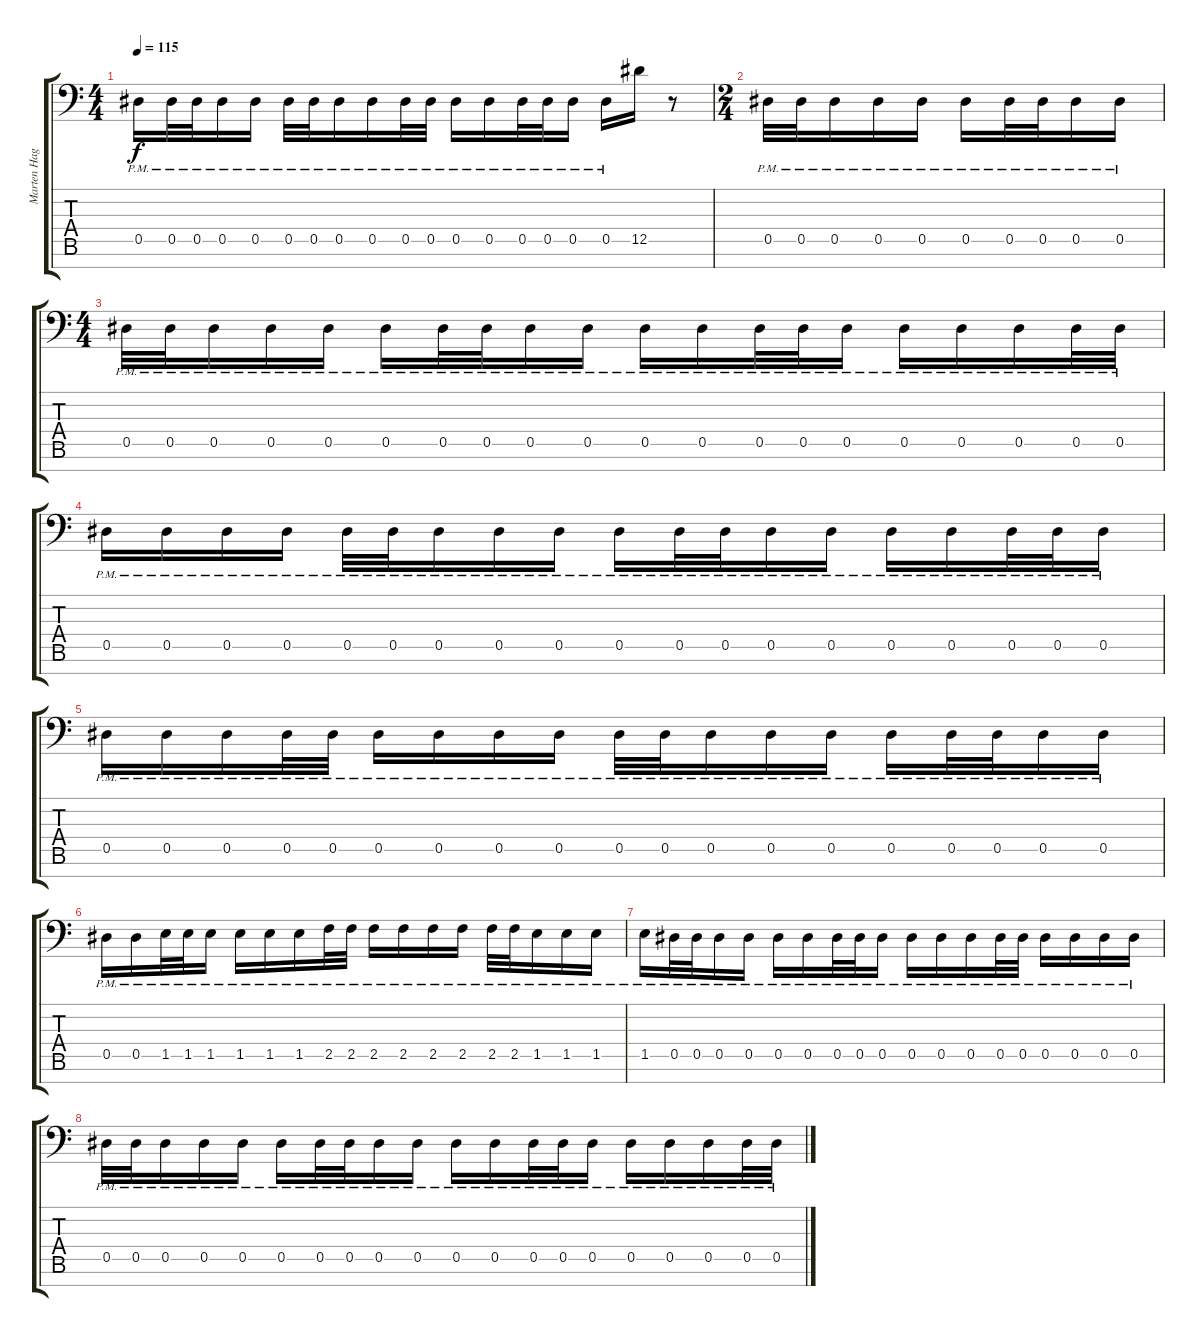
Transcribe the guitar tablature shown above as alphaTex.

\track ("Marten Hagstrom" "Marten Hag") {instrument distortionguitar}
\staff {score tabs}
\tuning (Bb3 Gb3 Db3 Ab2 Eb2 Bb1 F1) {hide}
\ts (4 4)
\tempo 115
\clef f4
\ks c
0.5{pm}.16{dy f} 0.5{pm}.32 0.5{pm}.32 0.5{pm}.16 0.5{pm}.16 0.5{pm}.32 0.5{pm}.32 0.5{pm}.16 0.5{pm}.16 0.5{pm}.32 0.5{pm}.32 0.5{pm}.16 0.5{pm}.16 0.5{pm}.32 0.5{pm}.32 0.5{pm}.16 0.5{pm}.16 12.5.16 r.8 |
\ts (2 4)
0.5{pm}.32 0.5{pm}.32 0.5{pm}.16 0.5{pm}.16 0.5{pm}.16 0.5{pm}.16 0.5{pm}.32 0.5{pm}.32 0.5{pm}.16 0.5{pm}.16 |
\ts (4 4)
0.5{pm}.32 0.5{pm}.32 0.5{pm}.16 0.5{pm}.16 0.5{pm}.16 0.5{pm}.16 0.5{pm}.32 0.5{pm}.32 0.5{pm}.16 0.5{pm}.16 0.5{pm}.16 0.5{pm}.16 0.5{pm}.32 0.5{pm}.32 0.5{pm}.16 0.5{pm}.16 0.5{pm}.16 0.5{pm}.16 0.5{pm}.32 0.5{pm}.32 |
0.5{pm}.16 0.5{pm}.16 0.5{pm}.16 0.5{pm}.16 0.5{pm}.32 0.5{pm}.32 0.5{pm}.16 0.5{pm}.16 0.5{pm}.16 0.5{pm}.16 0.5{pm}.32 0.5{pm}.32 0.5{pm}.16 0.5{pm}.16 0.5{pm}.16 0.5{pm}.16 0.5{pm}.32 0.5{pm}.32 0.5{pm}.16 |
0.5{pm}.16 0.5{pm}.16 0.5{pm}.16 0.5{pm}.32 0.5{pm}.32 0.5{pm}.16 0.5{pm}.16 0.5{pm}.16 0.5{pm}.16 0.5{pm}.32 0.5{pm}.32 0.5{pm}.16 0.5{pm}.16 0.5{pm}.16 0.5{pm}.16 0.5{pm}.32 0.5{pm}.32 0.5{pm}.16 0.5{pm}.16 |
0.5{pm}.16 0.5{pm}.16 1.5{pm}.32 1.5{pm}.32 1.5{pm}.16 1.5{pm}.16 1.5{pm}.16 1.5{pm}.16 2.5{pm}.32 2.5{pm}.32 2.5{pm}.16 2.5{pm}.16 2.5{pm}.16 2.5{pm}.16 2.5{pm}.32 2.5{pm}.32 1.5{pm}.16 1.5{pm}.16 1.5{pm}.16 |
1.5{pm}.16 0.5{pm}.32 0.5{pm}.32 0.5{pm}.16 0.5{pm}.16 0.5{pm}.16 0.5{pm}.16 0.5{pm}.32 0.5{pm}.32 0.5{pm}.16 0.5{pm}.16 0.5{pm}.16 0.5{pm}.16 0.5{pm}.32 0.5{pm}.32 0.5{pm}.16 0.5{pm}.16 0.5{pm}.16 0.5{pm}.16 |
0.5{pm}.32 0.5{pm}.32 0.5{pm}.16 0.5{pm}.16 0.5{pm}.16 0.5{pm}.16 0.5{pm}.32 0.5{pm}.32 0.5{pm}.16 0.5{pm}.16 0.5{pm}.16 0.5{pm}.16 0.5{pm}.32 0.5{pm}.32 0.5{pm}.16 0.5{pm}.16 0.5{pm}.16 0.5{pm}.16 0.5{pm}.32 0.5{pm}.32
